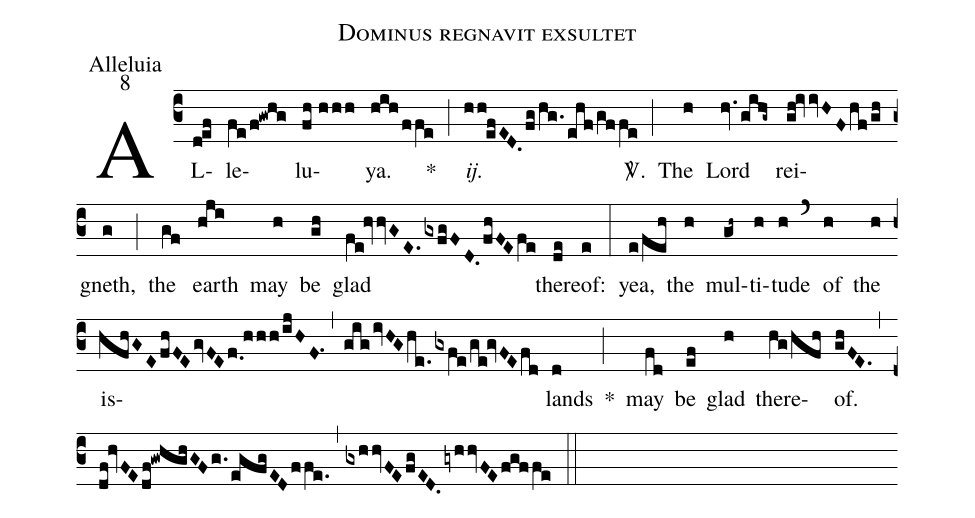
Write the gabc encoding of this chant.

name:Dominus regnavit exsultet;
office-part:Alleluia;
mode:8;
%%
(c3) AL(d!ef)le(fe/f!gwhg)lu(fh//hhh)ya.(hih/ffe) *(;) <i>ij.</i>(hh!efED.0fg/hg./ehf/gffe) <sp>V/</sp>.(;) The(h) Lord(hv.gihg~) rei(gh!ivvHF/hf/gh)gneth,(g) (;) the(gf) earth(hji) may(h) be(gh) glad(fe!hvvGE.gxfgFD.0/fhFE/fe) there(de)of:(e) (:) yea,(e/feh) the(h) mul(gh~)ti(h)tude(h) (`) of(h) the(h) is(hfhGE/fhFE/gvFE/f.0!hhh/ijHF.1,gig/ivHG/he./gxfe/ge!gvFE/fd)lands(d) *(;) may(fd) be(ef) glad(h) there(hg/hfh)of.(ghFE.1) (,) (df!hvFE/df!gwhghGFg./egfgED/ffe.) (,) (gxhhvFE/fgED.0/gyhhvFE/fgffe) (::)
